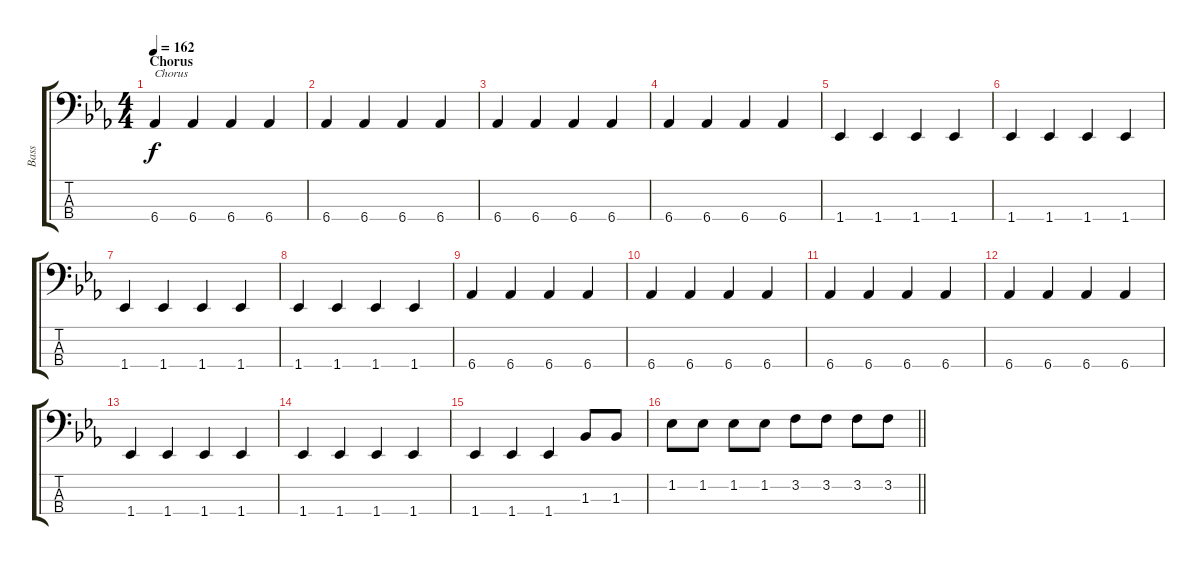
\track ("Bass" "Bass") {instrument electricbassfinger}
\staff {score tabs}
\tuning (G2 D2 A1 D1) {hide}
\ts (4 4)
\section ("" "Chorus")
\tempo 162
\clef f4
\ks eb
6.4.4{txt "Chorus" dy f} 6.4.4 6.4.4 6.4.4 |
6.4.4 6.4.4 6.4.4 6.4.4 |
6.4.4 6.4.4 6.4.4 6.4.4 |
6.4.4 6.4.4 6.4.4 6.4.4 |
1.4.4 1.4.4 1.4.4 1.4.4 |
1.4.4 1.4.4 1.4.4 1.4.4 |
1.4.4 1.4.4 1.4.4 1.4.4 |
1.4.4 1.4.4 1.4.4 1.4.4 |
6.4.4 6.4.4 6.4.4 6.4.4 |
6.4.4 6.4.4 6.4.4 6.4.4 |
6.4.4 6.4.4 6.4.4 6.4.4 |
6.4.4 6.4.4 6.4.4 6.4.4 |
1.4.4 1.4.4 1.4.4 1.4.4 |
1.4.4 1.4.4 1.4.4 1.4.4 |
1.4.4 1.4.4 1.4.4 1.3.8 1.3.8 |
\barLineRight lightlight
1.2.8 1.2.8 1.2.8 1.2.8 3.2.8 3.2.8 3.2.8 3.2.8
